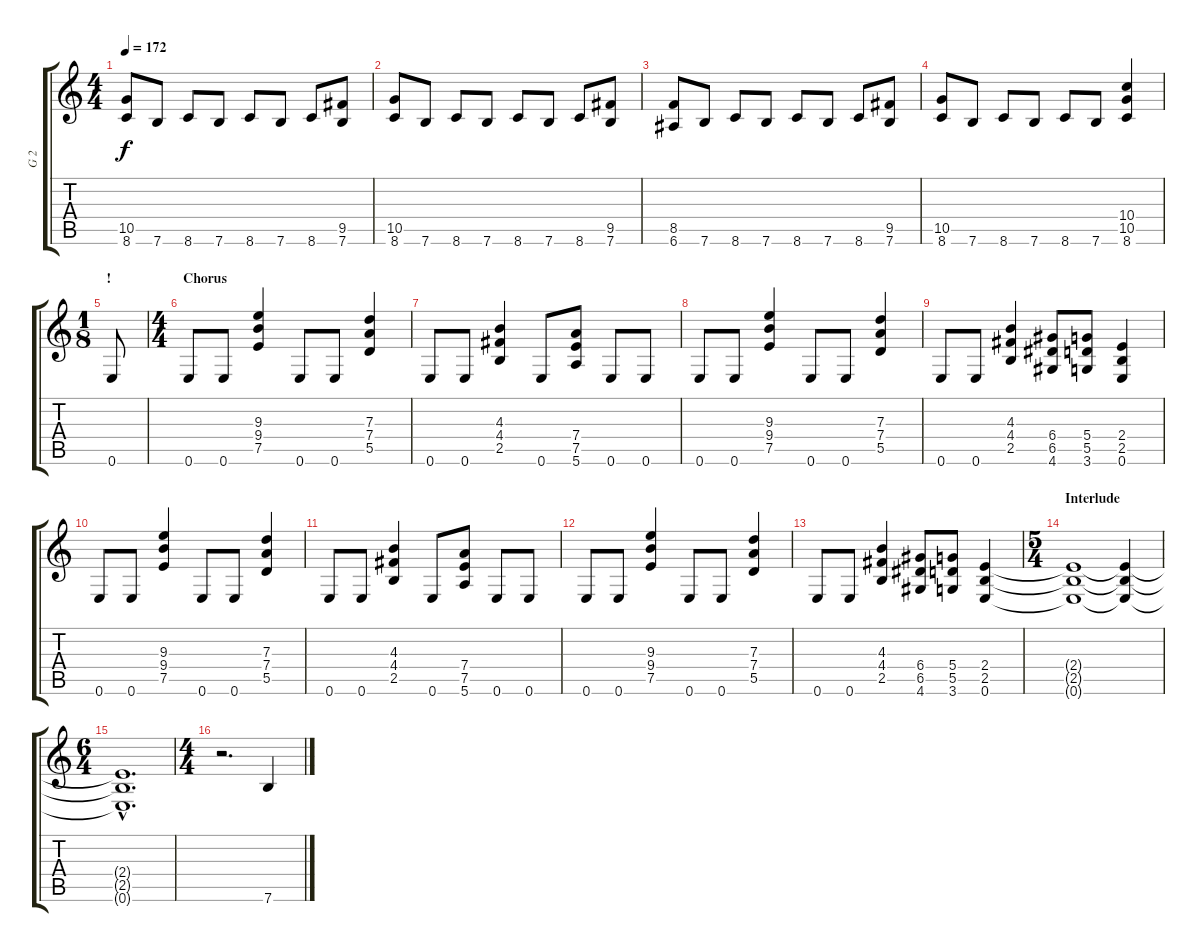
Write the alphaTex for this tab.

\track ("G 2" "G 2") {instrument overdrivenguitar}
\staff {score tabs}
\tuning (E4 B3 G3 D3 A2 E2) {hide}
\ts (4 4)
\tempo 172
\clef g2
\ks c
(10.5 8.6).8{dy f} 7.6.8 8.6.8 7.6.8 8.6.8 7.6.8 8.6.8 (9.5 7.6).8 |
(10.5 8.6).8 7.6.8 8.6.8 7.6.8 8.6.8 7.6.8 8.6.8 (9.5 7.6).8 |
(8.5 6.6).8 7.6.8 8.6.8 7.6.8 8.6.8 7.6.8 8.6.8 (9.5 7.6).8 |
(10.5 8.6).8 7.6.8 8.6.8 7.6.8 8.6.8 7.6.8 (10.4 10.5 8.6).4 |
\ts (1 8)
\section ("" "!")
0.6.8 |
\ts (4 4)
\section ("" "Chorus")
0.6.8 0.6.8 (9.3 9.4 7.5).4 0.6.8 0.6.8 (7.3 7.4 5.5).4 |
0.6.8 0.6.8 (4.3 4.4 2.5).4 0.6.8 (7.4 7.5 5.6).8 0.6.8 0.6.8 |
0.6.8 0.6.8 (9.3 9.4 7.5).4 0.6.8 0.6.8 (7.3 7.4 5.5).4 |
0.6.8 0.6.8 (4.3 4.4 2.5).4 (6.4 6.5 4.6).8 (5.4 5.5 3.6).8 (2.4 2.5 0.6).4 |
0.6.8 0.6.8 (9.3 9.4 7.5).4 0.6.8 0.6.8 (7.3 7.4 5.5).4 |
0.6.8 0.6.8 (4.3 4.4 2.5).4 0.6.8 (7.4 7.5 5.6).8 0.6.8 0.6.8 |
0.6.8 0.6.8 (9.3 9.4 7.5).4 0.6.8 0.6.8 (7.3 7.4 5.5).4 |
0.6.8 0.6.8 (4.3 4.4 2.5).4 (6.4 6.5 4.6).8 (5.4 5.5 3.6).8 (2.4 2.5 0.6).4 |
\ts (5 4)
\section ("" "Interlude")
(2.4{t} 2.5{t} 0.6{t}).1 (2.4{t} 2.5{t} 0.6{t}).4 |
\ts (6 4)
(2.4{hac t} 2.5{hac t} 0.6{hac t}).1{d} |
\ts (4 4)
r.2{d} 7.6{ss}.4
